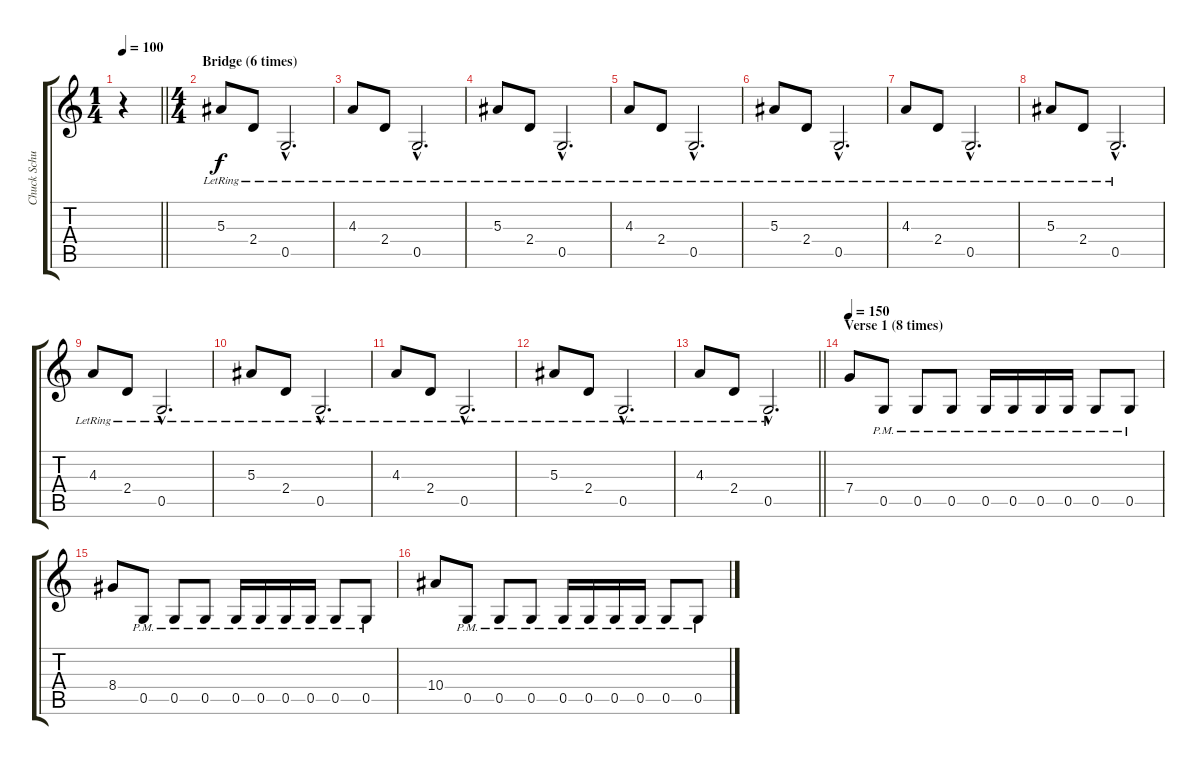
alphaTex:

\track ("Chuck Schuldiner Rhytmn" "Chuck Schu") {instrument distortionguitar}
\staff {score tabs}
\tuning (D4 A3 F3 C3 G2 D2) {hide}
\ts (1 4)
\tempo 100
\clef g2
\barLineRight lightlight
\ks c
r.4{dy f} |
\ts (4 4)
\section ("" "Bridge (6 times)")
5.3{lr}.8 2.4{lr}.8 0.5{hac lr}.2{d} |
4.3{lr}.8 2.4{lr}.8 0.5{hac lr}.2{d} |
5.3{lr}.8 2.4{lr}.8 0.5{hac lr}.2{d} |
4.3{lr}.8 2.4{lr}.8 0.5{hac lr}.2{d} |
5.3{lr}.8 2.4{lr}.8 0.5{hac lr}.2{d} |
4.3{lr}.8 2.4{lr}.8 0.5{hac lr}.2{d} |
5.3{lr}.8 2.4{lr}.8 0.5{hac lr}.2{d} |
4.3{lr}.8 2.4{lr}.8 0.5{hac lr}.2{d} |
5.3{lr}.8 2.4{lr}.8 0.5{hac lr}.2{d} |
4.3{lr}.8 2.4{lr}.8 0.5{hac lr}.2{d} |
5.3{lr}.8 2.4{lr}.8 0.5{hac lr}.2{d} |
\barLineRight lightlight
4.3{lr}.8 2.4{lr}.8 0.5{hac lr}.2{d} |
\section ("" "Verse 1 (8 times)")
\tempo 150
7.4.8{instrument distortionguitar} 0.5{pm}.8 0.5{pm}.8 0.5{pm}.8 0.5{pm}.16 0.5{pm}.16 0.5{pm}.16 0.5{pm}.16 0.5{pm}.8 0.5{pm}.8 |
8.4.8 0.5{pm}.8 0.5{pm}.8 0.5{pm}.8 0.5{pm}.16 0.5{pm}.16 0.5{pm}.16 0.5{pm}.16 0.5{pm}.8 0.5{pm}.8 |
10.4.8 0.5{pm}.8 0.5{pm}.8 0.5{pm}.8 0.5{pm}.16 0.5{pm}.16 0.5{pm}.16 0.5{pm}.16 0.5{pm}.8 0.5{pm}.8
